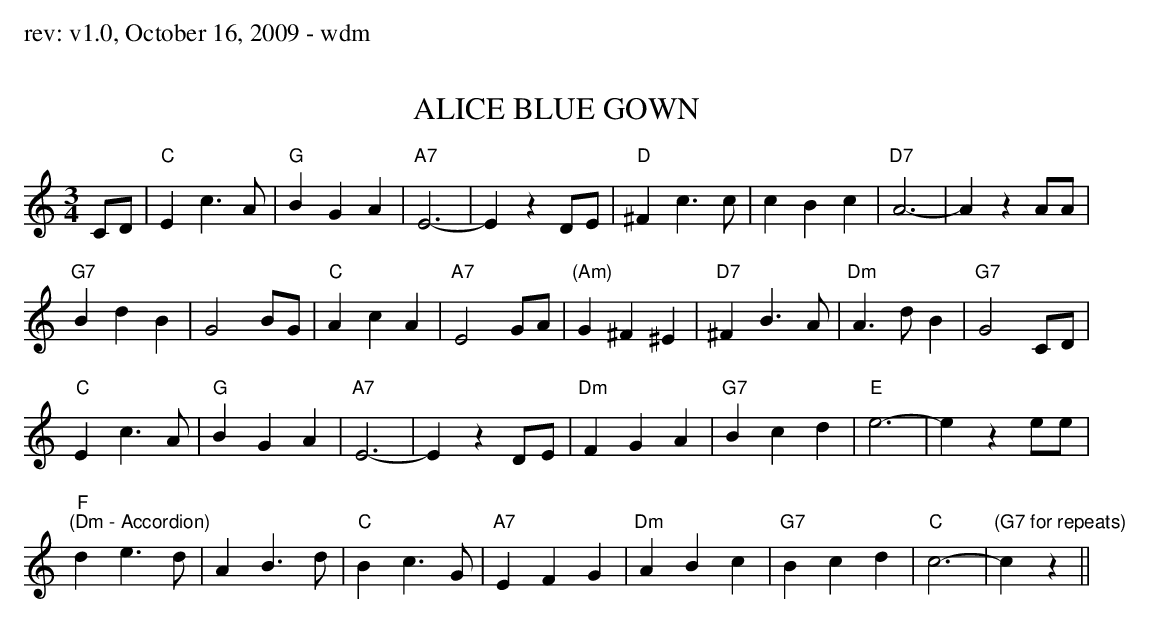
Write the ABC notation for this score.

X:1
T:ALICE BLUE GOWN
M:3/4
L:1/4
K:C
C/2D/2 | "C"E c3/2 A/2 | "G"B G A| "A7"E3- | E z D/2E/2 | "D"^F c3/2 c/2 | c B c | "D7"A3- | A z A/2A/2 |
"G7"B d B | G2 B/2G/2 | "C"A c A | "A7"E2 G/2A/2 | "(Am)"G ^F ^E| "D7"^F B3/2 A/2 | "Dm"A3/2 d/2 B | "G7"G2 C/2D/2|
"C"E c3/2 A/2 | "G"B G A | "A7"E3- | E z D/2E/2 | "Dm"F G A | "G7"B c d | "E"e3- | e z e/2e/2 |
"F""(Dm - Accordion)"d e3/2 d/2 | A B3/2 d/2 | "C"B c3/2 G/2 | "A7"E F G| "Dm"A B c| "G7"B c d | "C"c3- | "(G7 for repeats)"c z||
